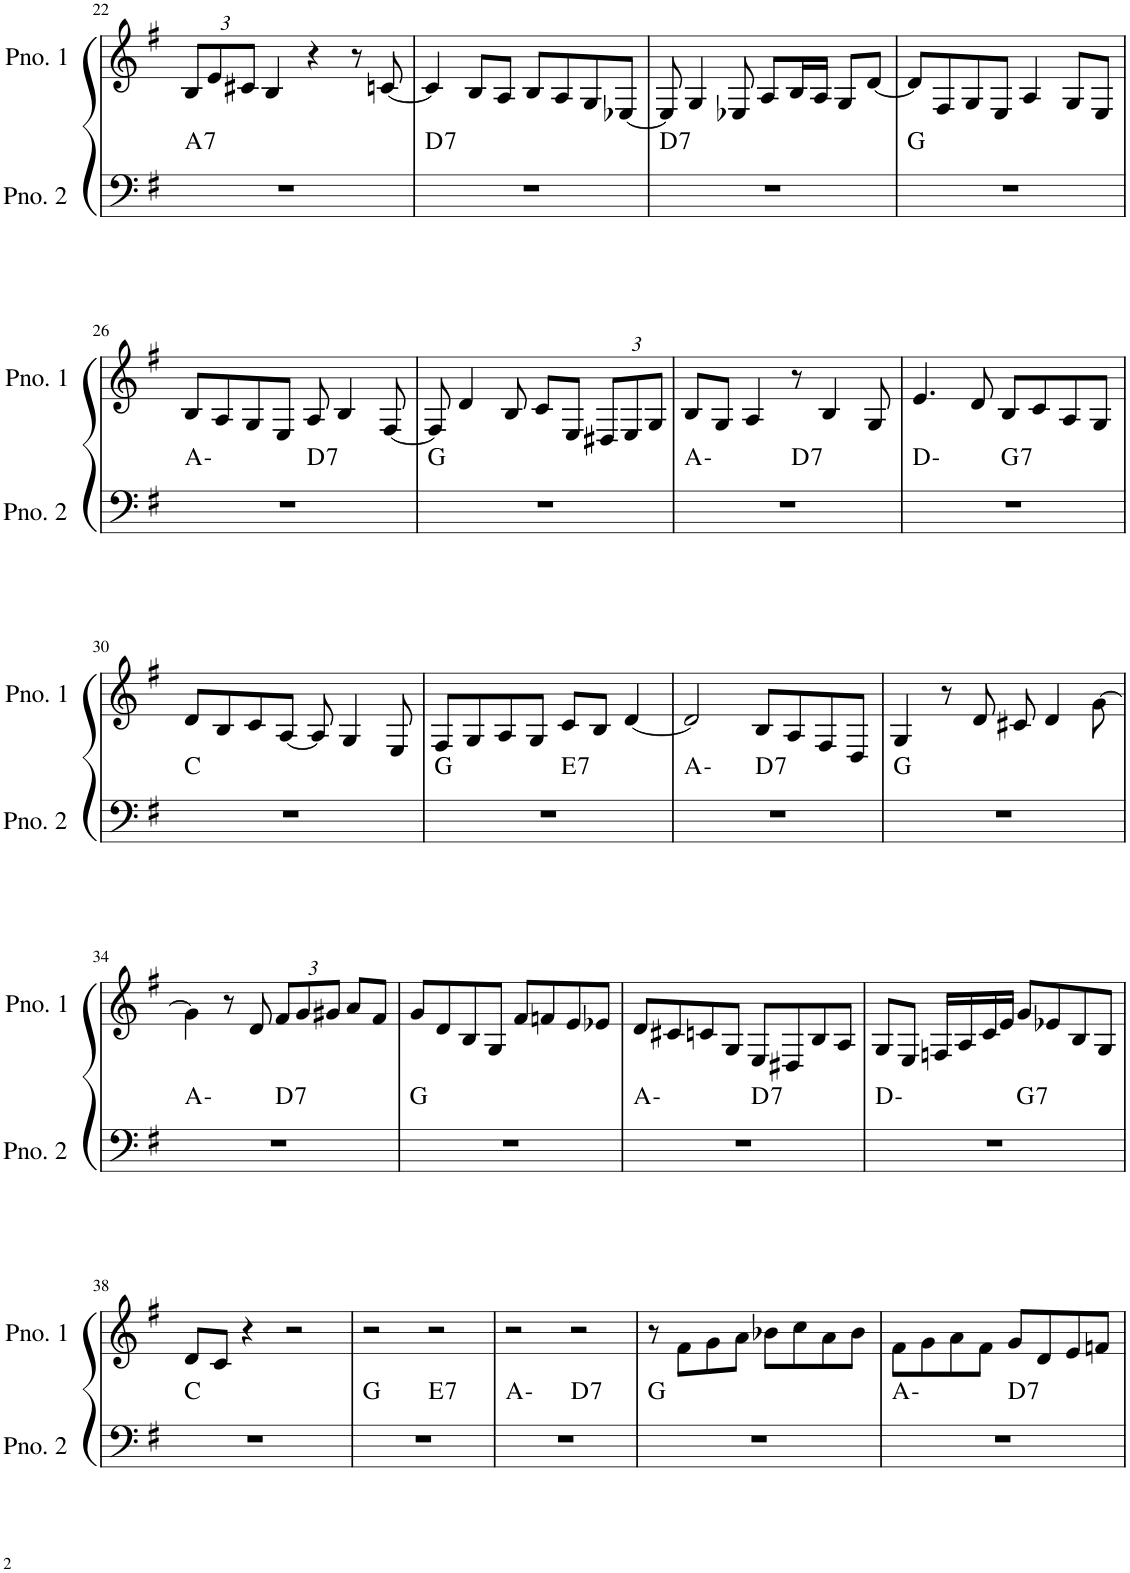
**kern	**harte	**kern
*part2	*part2	*part1
*staff2	*	*staff1
*I"ピアノ 2	*	*I"ピアノ 1
!!LO:PB:g=z
*clefF4	*	*clefG2
*k[f#]	*	*k[f#]
*M4/4	*	*M4/4
*	*	*Xbrackettup
=22	=22	=22
!	!LO:H:kt=7	!
1r	A:7	12B/L
.	.	12e/
.	.	12c#X/J
.	.	4B/
.	.	4r
.	.	8r
.	.	[8cn/
=23	=23	=23
!	!LO:H:kt=7	!
1r	D:7	4c/]
.	.	8B/L
.	.	8A/J
.	.	8B/L
.	.	8A/
.	.	8G/
.	.	[8E-X/J
=24	=24	=24
!	!LO:H:kt=7	!
1r	D:7	8E-/]
.	.	4G/
.	.	8E-X/
.	.	8A/L
.	.	16B/L
.	.	16A/JJ
.	.	8G/L
.	.	[8d/J
=25	=25	=25
1r	G:maj	8d/L]
.	.	8F#/
.	.	8G/
.	.	8E/J
.	.	4A/
.	.	8G/L
.	.	8E/J
!!LO:LB:g=z
=26	=26	=26
*^	*	*
1r	2ryy	A:min	8B/L
.	.	.	8A/
.	.	.	8G/
.	.	.	8E/J
!	!	!LO:H:kt=7	!
.	2ryy	D:7	8A/
.	.	.	4B/
.	.	.	[8F#/
*v	*v	*	*
=27	=27	=27
1r	G:maj	8F#/]
.	.	4d/
.	.	8B/
.	.	8c/L
.	.	8E/J
.	.	12D#X/L
.	.	12E/
.	.	12G/J
=28	=28	=28
*^	*	*
1r	2ryy	A:min	8B/L
.	.	.	8G/J
.	.	.	4A/
!	!	!LO:H:kt=7	!
.	2ryy	D:7	8r
.	.	.	4B/
.	.	.	8G/
=29	=29	=29	=29
1r	2ryy	D:min	4.e/
.	.	.	8d/
!	!	!LO:H:kt=7	!
.	2ryy	G:7	8B/L
.	.	.	8c/
.	.	.	8A/
.	.	.	8G/J
*v	*v	*	*
!!LO:LB:g=z
=30	=30	=30
1r	C:maj	8d/L
.	.	8B/
.	.	8c/
.	.	[8A/J
.	.	8A/]
.	.	4G/
.	.	8E/
=31	=31	=31
*^	*	*
1r	2ryy	G:maj	8F#/L
.	.	.	8G/
.	.	.	8A/
.	.	.	8G/J
!	!	!LO:H:kt=7	!
.	2ryy	E:7	8c/L
.	.	.	8B/J
.	.	.	[4d/
=32	=32	=32	=32
1r	2ryy	A:min	2d/]
!	!	!LO:H:kt=7	!
.	2ryy	D:7	8B/L
.	.	.	8A/
.	.	.	8F#/
.	.	.	8D/J
*v	*v	*	*
=33	=33	=33
1r	G:maj	4G/
.	.	8r
.	.	8d/
.	.	8c#X/
.	.	4d/
.	.	[8g\
!!LO:LB:g=z
=34	=34	=34
*^	*	*
1r	2ryy	A:min	4g\]
.	.	.	8r
.	.	.	8d/
!	!	!LO:H:kt=7	!
.	2ryy	D:7	12f#/L
.	.	.	12g/
.	.	.	12g#X/J
.	.	.	8a/L
.	.	.	8f#/J
*v	*v	*	*
=35	=35	=35
1r	G:maj	8g/L
.	.	8d/
.	.	8B/
.	.	8G/J
.	.	8f#/L
.	.	8fn/
.	.	8e/
.	.	8e-X/J
=36	=36	=36
*^	*	*
1r	2ryy	A:min	8d/L
.	.	.	8c#X/
.	.	.	8cn/
.	.	.	8G/J
!	!	!LO:H:kt=7	!
.	2ryy	D:7	8E/L
.	.	.	8D#X/
.	.	.	8B/
.	.	.	8A/J
=37	=37	=37	=37
1r	2ryy	D:min	8G/L
.	.	.	8E/J
.	.	.	16Fn/LL
.	.	.	16A/
.	.	.	16c/
.	.	.	16e/JJ
!	!	!LO:H:kt=7	!
.	2ryy	G:7	8g/L
.	.	.	8e-X/
.	.	.	8B/
.	.	.	8G/J
*v	*v	*	*
!!LO:LB:g=z
=38	=38	=38
1r	C:maj	8d/L
.	.	8c/J
.	.	4r
.	.	2r
=39	=39	=39
*^	*	*
1r	2ryy	G:maj	2r
!	!	!LO:H:kt=7	!
.	2ryy	E:7	2r
=40	=40	=40	=40
1r	2ryy	A:min	2r
!	!	!LO:H:kt=7	!
.	2ryy	D:7	2r
*v	*v	*	*
=41	=41	=41
1r	G:maj	8r
.	.	8f#\L
.	.	8g\
.	.	8a\J
.	.	8b-X\L
.	.	8cc\
.	.	8a\
.	.	8b-\J
=42	=42	=42
*^	*	*
1r	2ryy	A:min	8f#\L
.	.	.	8g\
.	.	.	8a\
.	.	.	8f#\J
!	!	!LO:H:kt=7	!
.	2ryy	D:7	8g/L
.	.	.	8d/
.	.	.	8e/
.	.	.	8fn/J
*v	*v	*	*
=	=	=
*-	*-	*-
